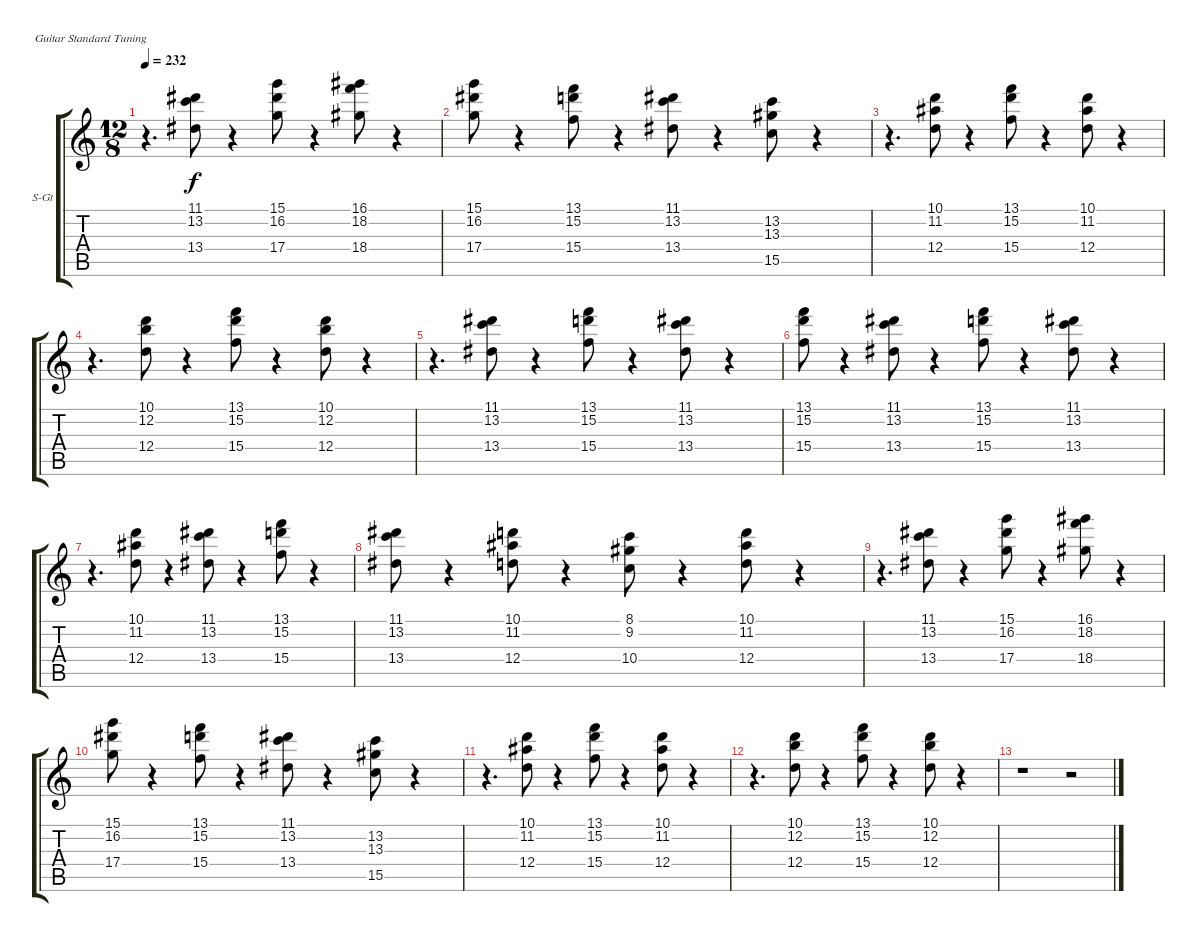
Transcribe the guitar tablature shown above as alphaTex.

\bracketExtendMode groupsimilarinstruments
\firstSystemTrackNameOrientation horizontal
\otherSystemsTrackNameOrientation horizontal
\track ("Синтезатор II" "S-Gt") {instrument pizzicatostrings}
\staff {score tabs}
\tuning (E4 B3 G3 D3 A2 E2)
\displaytranspose 12
\ts (12 8)
\tempo 232
\clef g2
\ks c
r.4{d dy f} (11.1 13.2 13.4).8 r.4 (15.1 16.2 17.4).8 r.4 (16.1 18.2 18.4).8 r.4 |
(15.1 16.2 17.4).8 r.4 (13.1 15.2 15.4).8 r.4 (11.1 13.2 13.4).8 r.4 (13.2 13.3 15.5).8 r.4 |
r.4{d} (10.1 11.2 12.4).8 r.4 (13.1 15.2 15.4).8 r.4 (10.1 11.2 12.4).8 r.4 |
r.4{d} (10.1 12.2 12.4).8 r.4 (13.1 15.2 15.4).8 r.4 (10.1 12.2 12.4).8 r.4 |
r.4{d} (11.1 13.2 13.4).8 r.4 (13.1 15.2 15.4).8 r.4 (11.1 13.2 13.4).8 r.4 |
(13.1 15.2 15.4).8 r.4 (11.1 13.2 13.4).8 r.4 (13.1 15.2 15.4).8 r.4 (11.1 13.2 13.4).8 r.4 |
r.4{d} (10.1 11.2 12.4).8 r.4 (11.1 13.2 13.4).8 r.4 (13.1 15.2 15.4).8 r.4 |
(11.1 13.2 13.4).8 r.4 (10.1 11.2 12.4).8 r.4 (8.1 9.2 10.4).8 r.4 (10.1 11.2 12.4).8 r.4 |
r.4{d} (11.1 13.2 13.4).8 r.4 (15.1 16.2 17.4).8 r.4 (16.1 18.2 18.4).8 r.4 |
(15.1 16.2 17.4).8 r.4 (13.1 15.2 15.4).8 r.4 (11.1 13.2 13.4).8 r.4 (13.2 13.3 15.5).8 r.4 |
r.4{d} (10.1 11.2 12.4).8 r.4 (13.1 15.2 15.4).8 r.4 (10.1 11.2 12.4).8 r.4 |
r.4{d} (10.1 12.2 12.4).8 r.4 (13.1 15.2 15.4).8 r.4 (10.1 12.2 12.4).8 r.4 |
r.1 r.2
